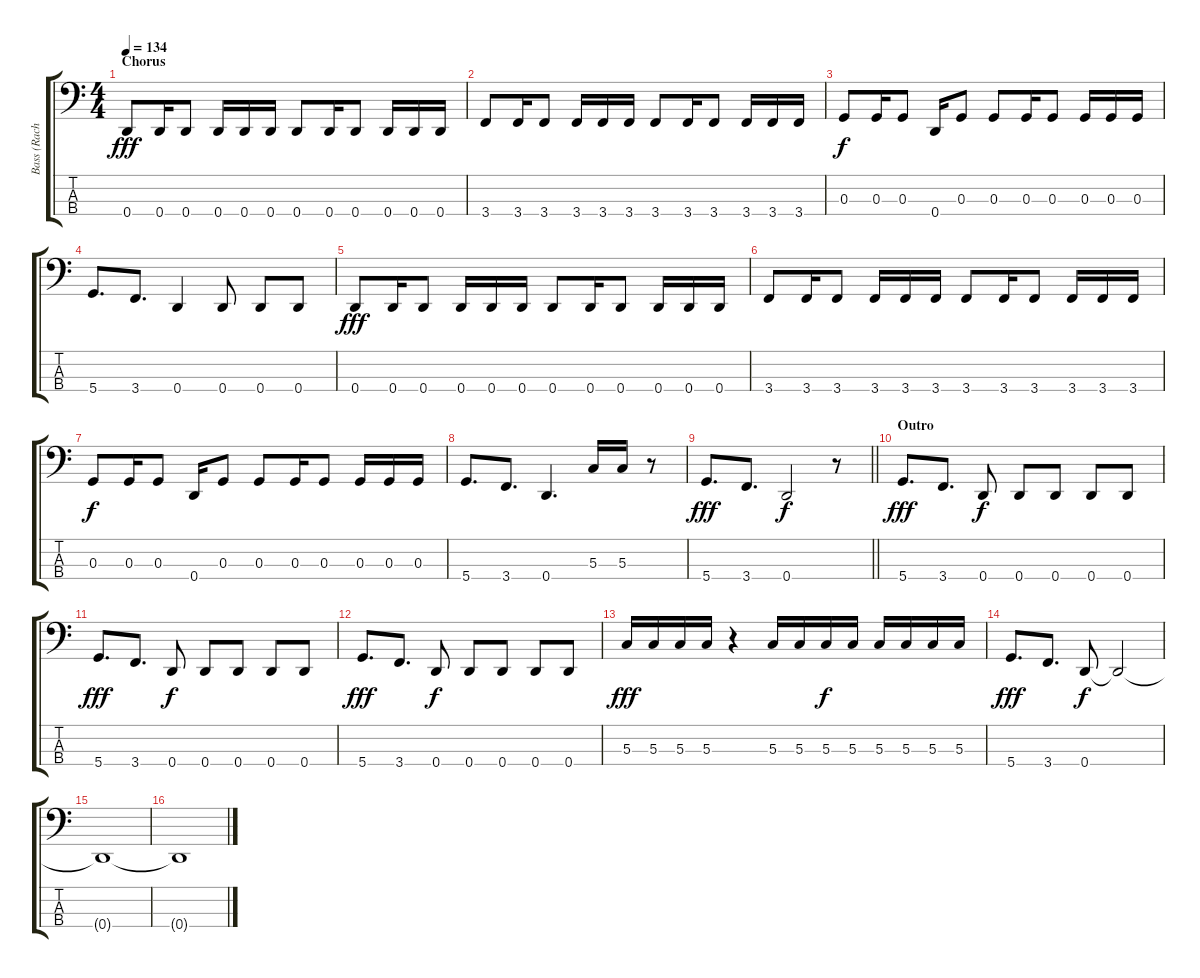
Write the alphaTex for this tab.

\track ("Bass (Rachel Bolan)" "Bass (Rach") {instrument electricbasspick}
\staff {score tabs}
\tuning (F2 C2 G1 D1) {hide}
\ts (4 4)
\section ("" "Chorus")
\tempo 134
\clef f4
\ks c
0.4.8{dy fff} 0.4.16 0.4.8 0.4.16 0.4.16 0.4.16 0.4.8 0.4.16 0.4.8 0.4.16 0.4.16 0.4.16 |
3.4.8 3.4.16 3.4.8 3.4.16 3.4.16 3.4.16 3.4.8 3.4.16 3.4.8 3.4.16 3.4.16 3.4.16 |
0.3.8{dy f} 0.3.16 0.3.8 0.4.16 0.3.8 0.3.8 0.3.16 0.3.8 0.3.16 0.3.16 0.3.16 |
5.4.8{d} 3.4.8{d} 0.4.4 0.4.8 0.4.8 0.4.8 |
0.4.8{dy fff} 0.4.16 0.4.8 0.4.16 0.4.16 0.4.16 0.4.8 0.4.16 0.4.8 0.4.16 0.4.16 0.4.16 |
3.4.8 3.4.16 3.4.8 3.4.16 3.4.16 3.4.16 3.4.8 3.4.16 3.4.8 3.4.16 3.4.16 3.4.16 |
0.3.8{dy f} 0.3.16 0.3.8 0.4.16 0.3.8 0.3.8 0.3.16 0.3.8 0.3.16 0.3.16 0.3.16 |
5.4.8{d} 3.4.8{d} 0.4.4{d} 5.3.16 5.3.16 r.8 |
\barLineRight lightlight
5.4.8{d dy fff} 3.4.8{d} 0.4.2{dy f} r.8 |
\section ("" "Outro")
5.4.8{d dy fff} 3.4.8{d} 0.4.8{dy f} 0.4.8 0.4.8 0.4.8 0.4.8 |
5.4.8{d dy fff} 3.4.8{d} 0.4.8{dy f} 0.4.8 0.4.8 0.4.8 0.4.8 |
5.4.8{d dy fff} 3.4.8{d} 0.4.8{dy f} 0.4.8 0.4.8 0.4.8 0.4.8 |
5.3.16{dy fff} 5.3.16 5.3.16 5.3.16 r.4 5.3.16 5.3.16 5.3.16{dy f} 5.3.16 5.3.16 5.3.16 5.3.16 5.3.16 |
5.4.8{d dy fff} 3.4.8{d} 0.4.8{dy f} 0.4{t}.2 |
0.4{t}.1 |
0.4{t}.1
